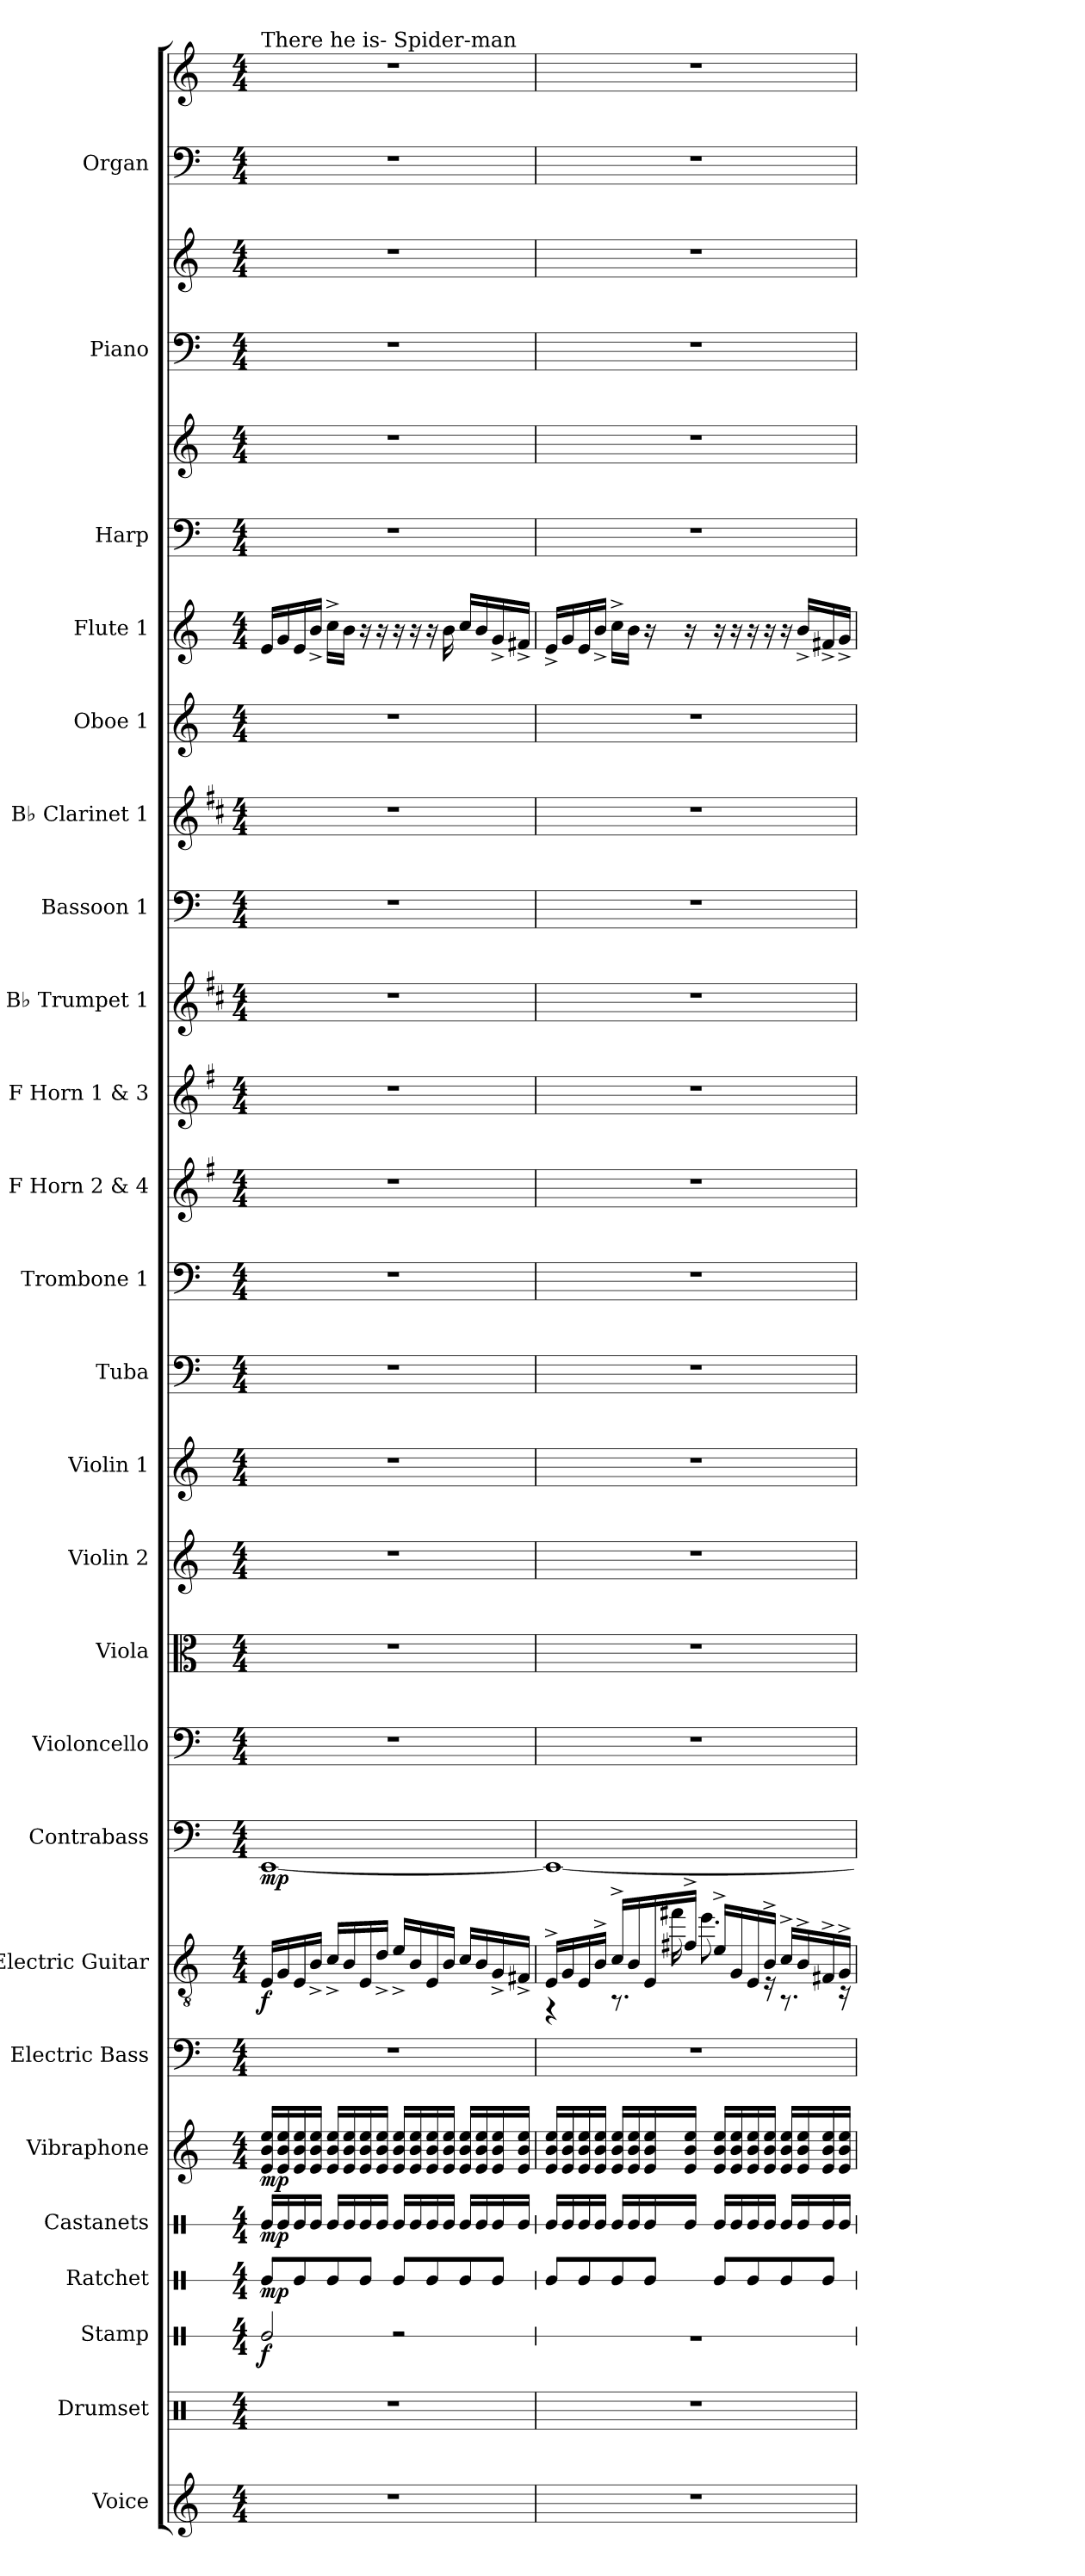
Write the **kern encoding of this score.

**kern	**kern	**kern	**dynam	**kern	**dynam	**kern	**dynam	**kern	**dynam	**kern	**kern	**dynam	**kern	**dynam	**kern	**kern	**kern	**kern	**kern	**kern	**kern	**kern	**kern	**kern	**kern	**kern	**kern	**kern	**kern	**kern	**kern	**kern	**kern
*part25	*part24	*part23	*part23	*part22	*part22	*part21	*part21	*part20	*part20	*part19	*part18	*part18	*part17	*part17	*part16	*part15	*part14	*part13	*part12	*part11	*part10	*part9	*part8	*part7	*part6	*part5	*part4	*part3	*part3	*part2	*part2	*part1	*part1
*staff28	*staff27	*staff26	*staff26	*staff25	*staff25	*staff24	*staff24	*staff23	*staff23	*staff22	*staff21	*staff21	*staff20	*staff20	*staff19	*staff18	*staff17	*staff16	*staff15	*staff14	*staff13	*staff12	*staff11	*staff10	*staff9	*staff8	*staff7	*staff6	*staff5	*staff4	*staff3	*staff2	*staff1
*I"Voice	*I"Drumset	*I"Stamp	*	*I"Ratchet	*	*I"Castanets	*	*I"Vibraphone	*	*I"Electric Bass	*I"Electric Guitar	*	*I"Contrabass	*	*I"Violoncello	*I"Viola	*I"Violin 2	*I"Violin 1	*I"Tuba	*I"Trombone 1	*I"F Horn 2 &amp; 4	*I"F Horn 1 &amp; 3	*I"B♭ Trumpet 1	*I"Bassoon 1	*I"B♭ Clarinet 1	*I"Oboe 1	*I"Flute 1	*I"Harp	*	*I"Piano	*	*I"Organ	*
*I'Vo.	*I'Drs.	*I'Sta.	*	*I'Rat.	*	*I'Cst.	*	*I'Vib.	*	*I'El. B.	*I'El. Guit.	*	*I'Cb.	*	*I'Vc.	*I'Vla.	*I'Vln. 2	*I'Vln. 1	*I'Tba.	*I'Tbn. 1	*I'F Hn. 2 4	*I'F Hn. 1 3	*I'B♭ Tpt. 1	*I'Bsn. 1	*I'B♭ Cl. 1	*I'Ob. 1	*I'Fl. 1	*I'Hrp.	*	*I'Pno.	*	*I'Org.	*
*	*	*stria1	*	*stria1	*	*stria1	*	*	*	*	*	*	*	*	*	*	*	*	*	*	*	*	*	*	*	*	*	*	*	*	*	*	*
*clefG2	*clefX	*clefX	*	*clefX	*	*clefX	*	*clefG2	*	*clefF4	*clefGv2	*	*clefF4	*	*clefF4	*clefC3	*clefG2	*clefG2	*clefF4	*clefF4	*clefG2	*clefG2	*clefG2	*clefF4	*clefG2	*clefG2	*clefG2	*clefF4	*clefG2	*clefF4	*clefG2	*clefF4	*clefG2
*	*	*	*	*	*	*	*	*	*	*ITrd7c12	*	*	*ITrd7c12	*	*	*	*	*	*	*	*ITrd4c7	*ITrd4c7	*ITrd1c2	*	*ITrd1c2	*	*	*	*	*	*	*	*
*k[]	*k[]	*k[]	*	*k[]	*	*k[]	*	*k[]	*	*k[]	*k[]	*	*k[]	*	*k[]	*k[]	*k[]	*k[]	*k[]	*k[]	*k[]	*k[]	*k[]	*k[]	*k[]	*k[]	*k[]	*k[]	*k[]	*k[]	*k[]	*k[]	*k[]
*M4/4	*M4/4	*M4/4	*	*M4/4	*	*M4/4	*	*M4/4	*	*M4/4	*M4/4	*	*M4/4	*	*M4/4	*M4/4	*M4/4	*M4/4	*M4/4	*M4/4	*M4/4	*M4/4	*M4/4	*M4/4	*M4/4	*M4/4	*M4/4	*M4/4	*M4/4	*M4/4	*M4/4	*M4/4	*M4/4
*MM125	*MM125	*MM125	*	*MM125	*	*MM125	*	*MM125	*	*MM125	*MM125	*	*MM125	*	*MM125	*MM125	*MM125	*MM125	*MM125	*MM125	*MM125	*MM125	*MM125	*MM125	*MM125	*MM125	*MM125	*MM125	*MM125	*MM125	*MM125	*MM125	*MM125
=1	=1	=1	=1	=1	=1	=1	=1	=1	=1	=1	=1	=1	=1	=1	=1	=1	=1	=1	=1	=1	=1	=1	=1	=1	=1	=1	=1	=1	=1	=1	=1	=1	=1
!	!	!	!	!	!	!	!	!	!	!	!	!	!	!	!	!	!	!	!	!	!	!	!	!	!	!	!	!	!	!	!	!	!LO:TX:a:t=There he is- Spider-man
!	!	!	!LO:DY:b	!	!LO:DY:b	!	!LO:DY:b	!	!LO:DY:b	!	!	!LO:DY:b	!	!LO:DY:b	!	!	!	!	!	!	!	!	!	!	!	!	!	!	!	!	!	!	!
1r	1r	2Re/	f	8Re/L	mp	16Re/LL	mp	16e/ 16b/ 16ee/LL	mp	1r	16E/LL	f	[1EEE	mp	1r	1r	1r	1r	1r	1r	1r	1r	1r	1r	1r	1r	16e/LL	1r	1r	1r	1r	1r	1r
.	.	.	.	.	.	16Re/	.	16e/ 16b/ 16ee/	.	.	16G/	.	.	.	.	.	.	.	.	.	.	.	.	.	.	.	16g/	.	.	.	.	.	.
.	.	.	.	8Re/	.	16Re/	.	16e/ 16b/ 16ee/	.	.	16E/	.	.	.	.	.	.	.	.	.	.	.	.	.	.	.	16e/	.	.	.	.	.	.
.	.	.	.	.	.	16Re/JJ	.	16e/ 16b/ 16ee/JJ	.	.	16B^/JJ	.	.	.	.	.	.	.	.	.	.	.	.	.	.	.	16b^/JJ	.	.	.	.	.	.
.	.	.	.	8Re/	.	16Re/LL	.	16e/ 16b/ 16ee/LL	.	.	16c^/LL	.	.	.	.	.	.	.	.	.	.	.	.	.	.	.	16cc^\LL	.	.	.	.	.	.
.	.	.	.	.	.	16Re/	.	16e/ 16b/ 16ee/	.	.	16B/	.	.	.	.	.	.	.	.	.	.	.	.	.	.	.	16b\JJ	.	.	.	.	.	.
.	.	.	.	8Re/J	.	16Re/	.	16e/ 16b/ 16ee/	.	.	16E/	.	.	.	.	.	.	.	.	.	.	.	.	.	.	.	16r	.	.	.	.	.	.
.	.	.	.	.	.	16Re/JJ	.	16e/ 16b/ 16ee/JJ	.	.	16d^/JJ	.	.	.	.	.	.	.	.	.	.	.	.	.	.	.	16r	.	.	.	.	.	.
.	.	2r	.	8Re/L	.	16Re/LL	.	16e/ 16b/ 16ee/LL	.	.	16e^/LL	.	.	.	.	.	.	.	.	.	.	.	.	.	.	.	16r	.	.	.	.	.	.
.	.	.	.	.	.	16Re/	.	16e/ 16b/ 16ee/	.	.	16B/	.	.	.	.	.	.	.	.	.	.	.	.	.	.	.	16r	.	.	.	.	.	.
.	.	.	.	8Re/	.	16Re/	.	16e/ 16b/ 16ee/	.	.	16E/	.	.	.	.	.	.	.	.	.	.	.	.	.	.	.	16r	.	.	.	.	.	.
.	.	.	.	.	.	16Re/JJ	.	16e/ 16b/ 16ee/JJ	.	.	16B/JJ	.	.	.	.	.	.	.	.	.	.	.	.	.	.	.	16b\	.	.	.	.	.	.
.	.	.	.	8Re/	.	16Re/LL	.	16e/ 16b/ 16ee/LL	.	.	16c/LL	.	.	.	.	.	.	.	.	.	.	.	.	.	.	.	16cc/LL	.	.	.	.	.	.
.	.	.	.	.	.	16Re/	.	16e/ 16b/ 16ee/	.	.	16B/	.	.	.	.	.	.	.	.	.	.	.	.	.	.	.	16b/	.	.	.	.	.	.
.	.	.	.	8Re/J	.	16Re/	.	16e/ 16b/ 16ee/	.	.	16G^/	.	.	.	.	.	.	.	.	.	.	.	.	.	.	.	16g^/	.	.	.	.	.	.
.	.	.	.	.	.	16Re/JJ	.	16e/ 16b/ 16ee/JJ	.	.	16F#X^/JJ	.	.	.	.	.	.	.	.	.	.	.	.	.	.	.	16f#X^/JJ	.	.	.	.	.	.
=2	=2	=2	=2	=2	=2	=2	=2	=2	=2	=2	=2	=2	=2	=2	=2	=2	=2	=2	=2	=2	=2	=2	=2	=2	=2	=2	=2	=2	=2	=2	=2	=2	=2
*	*	*	*	*	*	*	*	*	*	*	*^	*	*	*	*	*	*	*	*	*	*	*	*	*	*	*	*	*	*	*	*	*	*
1r	1r	1r	.	8Re/L	.	16Re/LL	.	16e/ 16b/ 16ee/LL	.	1r	16E^/LL	4r	.	1EEE_	.	1r	1r	1r	1r	1r	1r	1r	1r	1r	1r	1r	1r	16e^/LL	1r	1r	1r	1r	1r	1r
.	.	.	.	.	.	16Re/	.	16e/ 16b/ 16ee/	.	.	16G/	.	.	.	.	.	.	.	.	.	.	.	.	.	.	.	.	16g/	.	.	.	.	.	.
.	.	.	.	8Re/	.	16Re/	.	16e/ 16b/ 16ee/	.	.	16E/	.	.	.	.	.	.	.	.	.	.	.	.	.	.	.	.	16e/	.	.	.	.	.	.
.	.	.	.	.	.	16Re/JJ	.	16e/ 16b/ 16ee/JJ	.	.	16B^/JJ	.	.	.	.	.	.	.	.	.	.	.	.	.	.	.	.	16b^/JJ	.	.	.	.	.	.
.	.	.	.	8Re/	.	16Re/LL	.	16e/ 16b/ 16ee/LL	.	.	16c^/LL	8.r	.	.	.	.	.	.	.	.	.	.	.	.	.	.	.	16cc^\LL	.	.	.	.	.	.
.	.	.	.	.	.	16Re/	.	16e/ 16b/ 16ee/	.	.	16B/	.	.	.	.	.	.	.	.	.	.	.	.	.	.	.	.	16b\JJ	.	.	.	.	.	.
.	.	.	.	8Re/J	.	16Re/	.	16e/ 16b/ 16ee/	.	.	16E/	.	.	.	.	.	.	.	.	.	.	.	.	.	.	.	.	16r	.	.	.	.	.	.
.	.	.	.	.	.	16Re/JJ	.	16e/ 16b/ 16ee/JJ	.	.	16f#X^/JJ	16ff#X\	.	.	.	.	.	.	.	.	.	.	.	.	.	.	.	16r	.	.	.	.	.	.
.	.	.	.	8Re/L	.	16Re/LL	.	16e/ 16b/ 16ee/LL	.	.	16e^/LL	8.ee\	.	.	.	.	.	.	.	.	.	.	.	.	.	.	.	16r	.	.	.	.	.	.
.	.	.	.	.	.	16Re/	.	16e/ 16b/ 16ee/	.	.	16G/	.	.	.	.	.	.	.	.	.	.	.	.	.	.	.	.	16r	.	.	.	.	.	.
.	.	.	.	8Re/	.	16Re/	.	16e/ 16b/ 16ee/	.	.	16E/	.	.	.	.	.	.	.	.	.	.	.	.	.	.	.	.	16r	.	.	.	.	.	.
.	.	.	.	.	.	16Re/JJ	.	16e/ 16b/ 16ee/JJ	.	.	16B^/JJ	16r	.	.	.	.	.	.	.	.	.	.	.	.	.	.	.	16r	.	.	.	.	.	.
.	.	.	.	8Re/	.	16Re/LL	.	16e/ 16b/ 16ee/LL	.	.	16c^/LL	8.r	.	.	.	.	.	.	.	.	.	.	.	.	.	.	.	16r	.	.	.	.	.	.
.	.	.	.	.	.	16Re/	.	16e/ 16b/ 16ee/	.	.	16B^/	.	.	.	.	.	.	.	.	.	.	.	.	.	.	.	.	16b^/LL	.	.	.	.	.	.
.	.	.	.	8Re/J	.	16Re/	.	16e/ 16b/ 16ee/	.	.	16F#X^/	.	.	.	.	.	.	.	.	.	.	.	.	.	.	.	.	16f#X^/	.	.	.	.	.	.
.	.	.	.	.	.	16Re/JJ	.	16e/ 16b/ 16ee/JJ	.	.	16G^/JJ	16r	.	.	.	.	.	.	.	.	.	.	.	.	.	.	.	16g^/JJ	.	.	.	.	.	.
*	*	*	*	*	*	*	*	*	*	*	*v	*v	*	*	*	*	*	*	*	*	*	*	*	*	*	*	*	*	*	*	*	*	*	*
=	=	=	=	=	=	=	=	=	=	=	=	=	=	=	=	=	=	=	=	=	=	=	=	=	=	=	=	=	=	=	=	=	=
*-	*-	*-	*-	*-	*-	*-	*-	*-	*-	*-	*-	*-	*-	*-	*-	*-	*-	*-	*-	*-	*-	*-	*-	*-	*-	*-	*-	*-	*-	*-	*-	*-	*-
